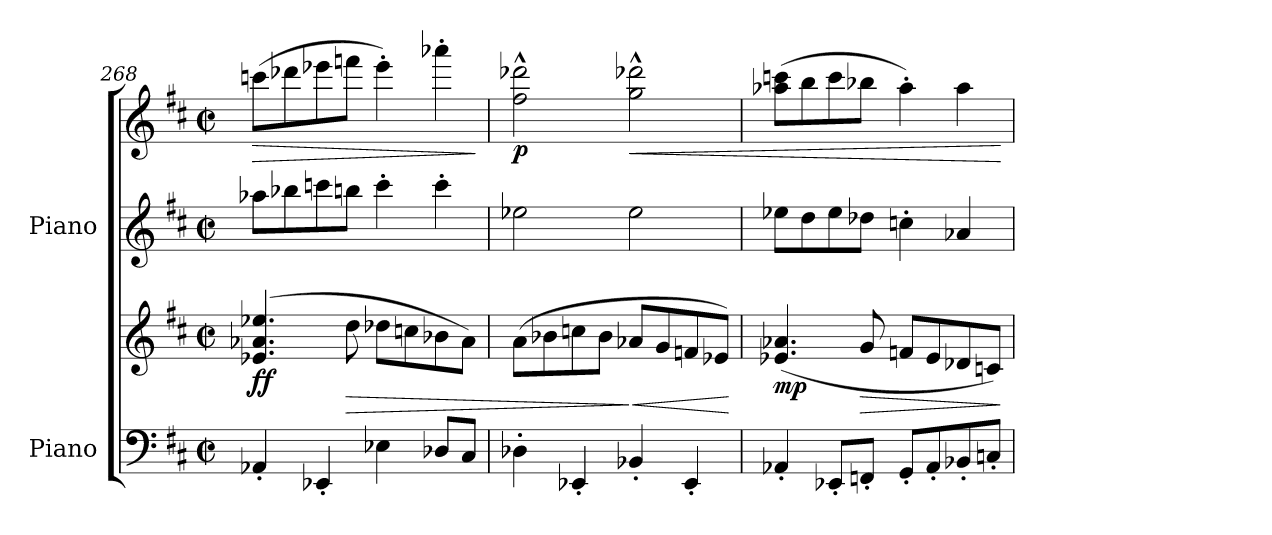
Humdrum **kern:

**kern	**kern	**dynam	**kern	**kern	**dynam
*part2	*part2	*part2	*part1	*part1	*part1
*staff4	*staff3	*staff3/4	*staff2	*staff1	*staff1/2
*I"Piano	*	*	*I"Piano	*	*
*I'Pno.	*	*	*I'Pno.	*	*
*clefF4	*clefG2	*	*clefG2	*clefG2	*
*k[f#c#]	*k[f#c#]	*	*k[f#c#]	*k[f#c#]	*
*M2/2	*M2/2	*	*M2/2	*M2/2	*
*met(c|)	*met(c|)	*	*met(c|)	*met(c|)	*
=268	=268	=268	=268	=268	=268
!	!	!LO:DY:b	!	!	!LO:HP:b
4AA-X'/	(>4.e-X/ 4.a-X/ 4.ee-X/	ff	8aa-X\L	(>8cccn\L	>
.	.	.	8bb-X\	8ddd-X\	.
4EE-X'/	.	.	8cccn\	8eee-X\	.
!	!	!LO:HP:b	!	!	!
.	8dd\	>	8bbn\J	8fffn\J	.
4E-X\	8dd-X\L	.	4ccc'\	4eee-'\)	.
.	8ccn\	.	.	.	.
8D-X/L	8b-X\	.	4ccc'\	4aaa-X'\	.
8C#/J	8a-\J)	.	.	.	.
.	.	.	.	.	]
!!LO:LB:g=z
=269	=269	=269	=269	=269	=269
!	!	!	!	!	!LO:DY:b
4D-X'\	(>8a\L	.	2ee-X\	2ff#\^^ 2ddd-X\^^	p
.	8b-X\	.	.	.	.
4EE-X'/	8ccn\	.	.	.	.
.	8b-\J	.	.	.	.
!	!	!LO:HP:n=1:b	!	!	!LO:HP:b
4BB-X'/	8a-X/L	] <	2ee-\	2gg\^^ 2ddd-X\^^	<
.	8g/	.	.	.	.
4EE-'/	8fn/	.	.	.	.
.	8e-X/J)	.	.	.	.
.	.	[	.	.	.
=270	=270	=270	=270	=270	=270
!	!	!LO:DY:b	!	!	!
4AA-X'/	(<4.e-X/ 4.a-X/	mp	8ee-X\L	(>8aa-X\ 8cccn\L	.
.	.	.	8dd\	8bb\	.
8EE-X'/L	.	.	8ee-\	8ccc\	.
!	!	!LO:HP:b	!	!	!
8FFn'/J	8g/	>	8dd-X\J	8bb-X\J	.
8GG'/L	8fn/L	.	4ccn'\	4aa-'\)	.
8AA-'/	8e-/	.	.	.	.
8BB-X'/	8d-X/	.	4a-X/	4aa-\	.
8Cn'/J	8cn/J)	.	.	.	.
.	.	]	.	.	[
=	=	=	=	=	=
*-	*-	*-	*-	*-	*-
